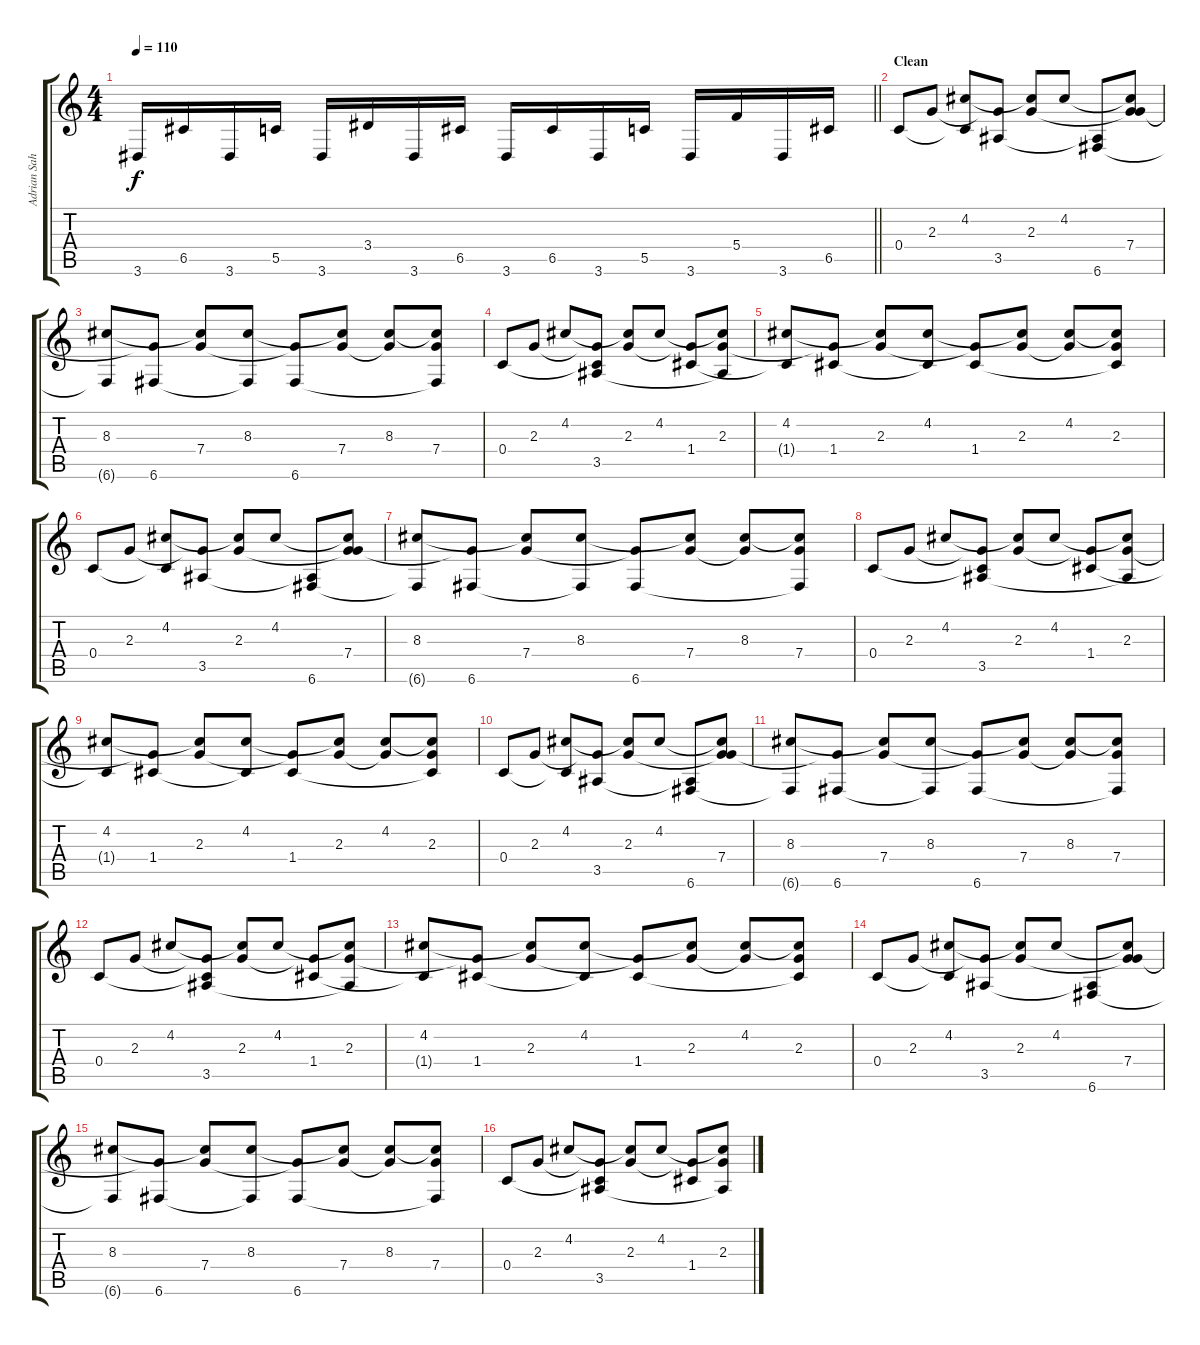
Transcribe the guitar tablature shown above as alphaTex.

\track ("Adrian Sahid" "Adrian Sah") {instrument distortionguitar}
\staff {score tabs}
\tuning (D4 A3 F3 C3 G2 C2) {hide}
\ts (4 4)
\tempo 110
\clef g2
\barLineRight lightlight
\ks c
3.6.16{dy f} 6.5.16 3.6.16 5.5.16 3.6.16 3.4.16 3.6.16 6.5.16 3.6.16 6.5.16 3.6.16 5.5.16 3.6.16 5.4.16 3.6.16 6.5.16 |
\section ("" "Clean")
0.4.8{instrument electricguitarclean} 2.3.8 (4.2 0.4{t}).8 (2.3{t} 3.5).8 (4.2{t} 2.3).8 4.2.8 (3.5{t} 6.6).8 (4.2{t} 2.3{t} 7.4).8 |
(8.3 6.6{t}).8 (7.4{t} 6.6).8 (8.3{t} 7.4).8 (8.3 6.6{t}).8 (7.4{t} 6.6).8 (8.3{t} 7.4).8 (8.3 7.4{t}).8 (8.3{t} 7.4 6.6{t}).8 |
0.4.8 2.3.8 4.2.8 (2.3{t} 0.4{t} 3.5).8 (4.2{t} 2.3).8 4.2.8 (2.3{t} 1.4).8 (4.2{t} 2.3 3.5{t}).8 |
(4.2 1.4{t}).8 (2.3{t} 1.4).8 (4.2{t} 2.3).8 (4.2 1.4{t}).8 (2.3{t} 1.4).8 (4.2{t} 2.3).8 (4.2 2.3{t}).8 (4.2{t} 2.3 1.4{t}).8 |
0.4.8 2.3.8 (4.2 0.4{t}).8 (2.3{t} 3.5).8 (4.2{t} 2.3).8 4.2.8 (3.5{t} 6.6).8 (4.2{t} 2.3{t} 7.4).8 |
(8.3 6.6{t}).8 (7.4{t} 6.6).8 (8.3{t} 7.4).8 (8.3 6.6{t}).8 (7.4{t} 6.6).8 (8.3{t} 7.4).8 (8.3 7.4{t}).8 (8.3{t} 7.4 6.6{t}).8 |
0.4.8 2.3.8 4.2.8 (2.3{t} 0.4{t} 3.5).8 (4.2{t} 2.3).8 4.2.8 (2.3{t} 1.4).8 (4.2{t} 2.3 3.5{t}).8 |
(4.2 1.4{t}).8 (2.3{t} 1.4).8 (4.2{t} 2.3).8 (4.2 1.4{t}).8 (2.3{t} 1.4).8 (4.2{t} 2.3).8 (4.2 2.3{t}).8 (4.2{t} 2.3 1.4{t}).8 |
0.4.8 2.3.8 (4.2 0.4{t}).8 (2.3{t} 3.5).8 (4.2{t} 2.3).8 4.2.8 (3.5{t} 6.6).8 (4.2{t} 2.3{t} 7.4).8 |
(8.3 6.6{t}).8 (7.4{t} 6.6).8 (8.3{t} 7.4).8 (8.3 6.6{t}).8 (7.4{t} 6.6).8 (8.3{t} 7.4).8 (8.3 7.4{t}).8 (8.3{t} 7.4 6.6{t}).8 |
0.4.8 2.3.8 4.2.8 (2.3{t} 0.4{t} 3.5).8 (4.2{t} 2.3).8 4.2.8 (2.3{t} 1.4).8 (4.2{t} 2.3 3.5{t}).8 |
(4.2 1.4{t}).8 (2.3{t} 1.4).8 (4.2{t} 2.3).8 (4.2 1.4{t}).8 (2.3{t} 1.4).8 (4.2{t} 2.3).8 (4.2 2.3{t}).8 (4.2{t} 2.3 1.4{t}).8 |
0.4.8 2.3.8 (4.2 0.4{t}).8 (2.3{t} 3.5).8 (4.2{t} 2.3).8 4.2.8 (3.5{t} 6.6).8 (4.2{t} 2.3{t} 7.4).8 |
(8.3 6.6{t}).8 (7.4{t} 6.6).8 (8.3{t} 7.4).8 (8.3 6.6{t}).8 (7.4{t} 6.6).8 (8.3{t} 7.4).8 (8.3 7.4{t}).8 (8.3{t} 7.4 6.6{t}).8 |
0.4.8 2.3.8 4.2.8 (2.3{t} 0.4{t} 3.5).8 (4.2{t} 2.3).8 4.2.8 (2.3{t} 1.4).8 (4.2{t} 2.3 3.5{t}).8
